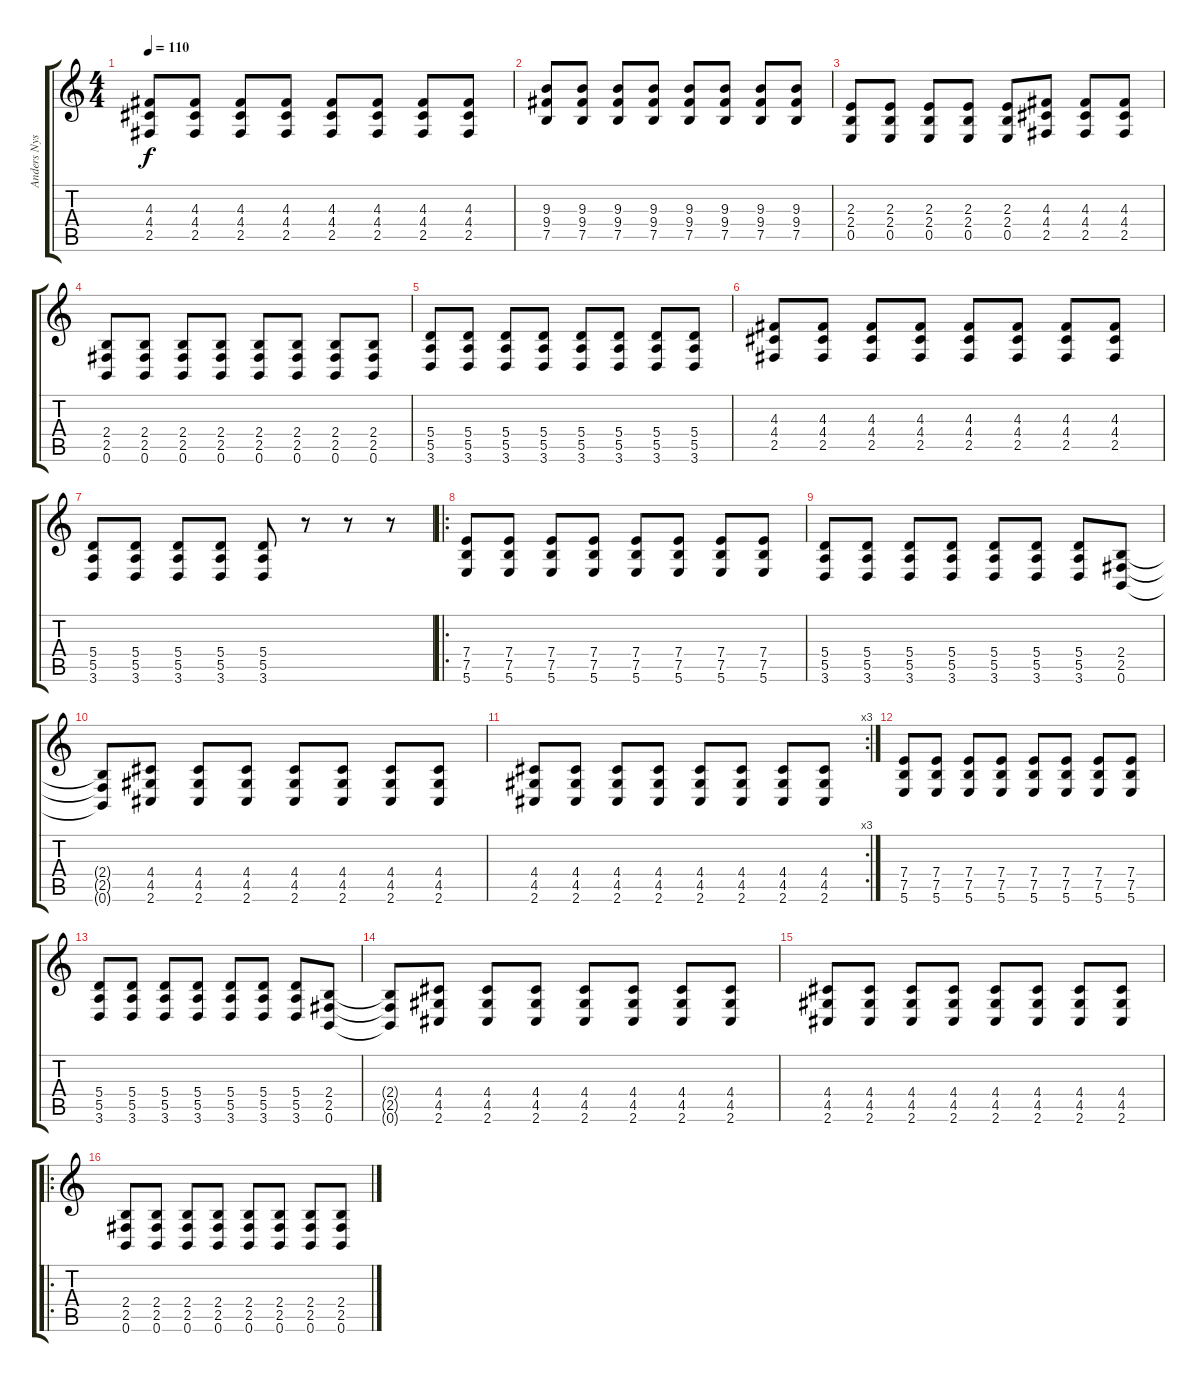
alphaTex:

\track ("Anders Nystrom" "Anders Nys") {instrument distortionguitar}
\staff {score tabs}
\tuning (B3 Gb3 D3 A2 E2 B1) {hide}
\ts (4 4)
\tempo 110
\clef g2
\ks c
(4.3 4.4 2.5).8{dy f} (4.3 4.4 2.5).8 (4.3 4.4 2.5).8 (4.3 4.4 2.5).8 (4.3 4.4 2.5).8 (4.3 4.4 2.5).8 (4.3 4.4 2.5).8 (4.3 4.4 2.5).8 |
(9.3 9.4 7.5).8 (9.3 9.4 7.5).8 (9.3 9.4 7.5).8 (9.3 9.4 7.5).8 (9.3 9.4 7.5).8 (9.3 9.4 7.5).8 (9.3 9.4 7.5).8 (9.3 9.4 7.5).8 |
(2.3 2.4 0.5).8 (2.3 2.4 0.5).8 (2.3 2.4 0.5).8 (2.3 2.4 0.5).8 (2.3 2.4 0.5).8 (4.3 4.4 2.5).8 (4.3 4.4 2.5).8 (4.3 4.4 2.5).8 |
(2.4 2.5 0.6).8 (2.4 2.5 0.6).8 (2.4 2.5 0.6).8 (2.4 2.5 0.6).8 (2.4 2.5 0.6).8 (2.4 2.5 0.6).8 (2.4 2.5 0.6).8 (2.4 2.5 0.6).8 |
(5.4 5.5 3.6).8 (5.4 5.5 3.6).8 (5.4 5.5 3.6).8 (5.4 5.5 3.6).8 (5.4 5.5 3.6).8 (5.4 5.5 3.6).8 (5.4 5.5 3.6).8 (5.4 5.5 3.6).8 |
(4.3 4.4 2.5).8 (4.3 4.4 2.5).8 (4.3 4.4 2.5).8 (4.3 4.4 2.5).8 (4.3 4.4 2.5).8 (4.3 4.4 2.5).8 (4.3 4.4 2.5).8 (4.3 4.4 2.5).8 |
(5.4 5.5 3.6).8 (5.4 5.5 3.6).8 (5.4 5.5 3.6).8 (5.4 5.5 3.6).8 (5.4 5.5 3.6).8 r.8 r.8 r.8 |
\ro
(7.4 7.5 5.6).8 (7.4 7.5 5.6).8 (7.4 7.5 5.6).8 (7.4 7.5 5.6).8 (7.4 7.5 5.6).8 (7.4 7.5 5.6).8 (7.4 7.5 5.6).8 (7.4 7.5 5.6).8 |
(5.4 5.5 3.6).8 (5.4 5.5 3.6).8 (5.4 5.5 3.6).8 (5.4 5.5 3.6).8 (5.4 5.5 3.6).8 (5.4 5.5 3.6).8 (5.4 5.5 3.6).8 (2.4 2.5 0.6).8 |
(2.4{t} 2.5{t} 0.6{t}).8 (4.4 4.5 2.6).8 (4.4 4.5 2.6).8 (4.4 4.5 2.6).8 (4.4 4.5 2.6).8 (4.4 4.5 2.6).8 (4.4 4.5 2.6).8 (4.4 4.5 2.6).8 |
\rc 3
(4.4 4.5 2.6).8 (4.4 4.5 2.6).8 (4.4 4.5 2.6).8 (4.4 4.5 2.6).8 (4.4 4.5 2.6).8 (4.4 4.5 2.6).8 (4.4 4.5 2.6).8 (4.4 4.5 2.6).8 |
(7.4 7.5 5.6).8 (7.4 7.5 5.6).8 (7.4 7.5 5.6).8 (7.4 7.5 5.6).8 (7.4 7.5 5.6).8 (7.4 7.5 5.6).8 (7.4 7.5 5.6).8 (7.4 7.5 5.6).8 |
(5.4 5.5 3.6).8 (5.4 5.5 3.6).8 (5.4 5.5 3.6).8 (5.4 5.5 3.6).8 (5.4 5.5 3.6).8 (5.4 5.5 3.6).8 (5.4 5.5 3.6).8 (2.4 2.5 0.6).8 |
(2.4{t} 2.5{t} 0.6{t}).8 (4.4 4.5 2.6).8 (4.4 4.5 2.6).8 (4.4 4.5 2.6).8 (4.4 4.5 2.6).8 (4.4 4.5 2.6).8 (4.4 4.5 2.6).8 (4.4 4.5 2.6).8 |
(4.4 4.5 2.6).8 (4.4 4.5 2.6).8 (4.4 4.5 2.6).8 (4.4 4.5 2.6).8 (4.4 4.5 2.6).8 (4.4 4.5 2.6).8 (4.4 4.5 2.6).8 (4.4 4.5 2.6).8 |
\ro
(2.4 2.5 0.6).8 (2.4 2.5 0.6).8 (2.4 2.5 0.6).8 (2.4 2.5 0.6).8 (2.4 2.5 0.6).8 (2.4 2.5 0.6).8 (2.4 2.5 0.6).8 (2.4 2.5 0.6).8
